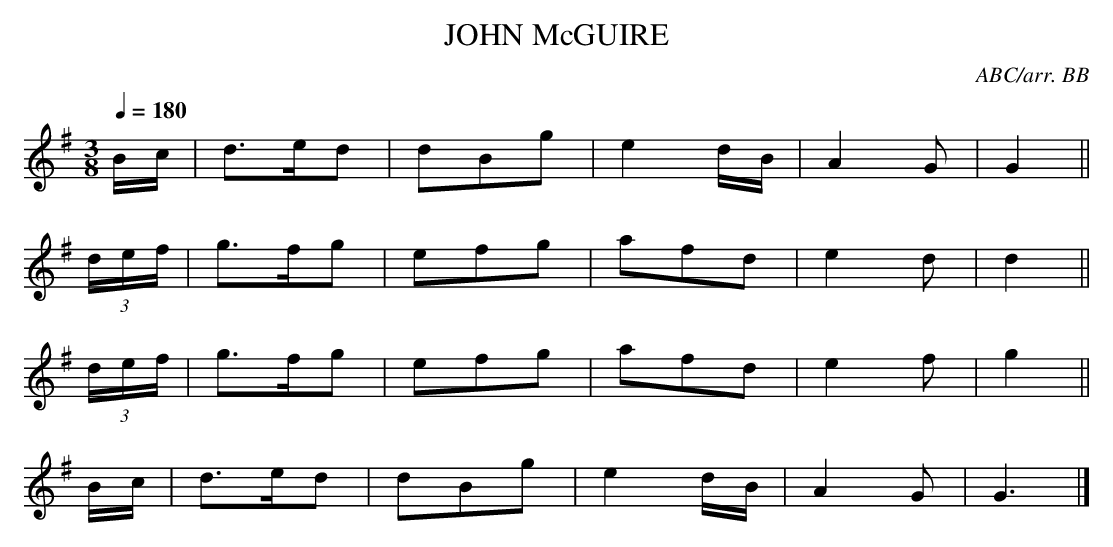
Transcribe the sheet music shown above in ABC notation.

X:1
T:JOHN McGUIRE
C:ABC/arr. BB
Q:1/4=180
L:1/8
M:3/8
K:G
B/c/|d>ed|dBg|e2 d/B/|A2G|G2 ||
(3d/e/f/|g>fg|efg|afd|e2d|d2 ||
(3d/e/f/|g>fg|efg|afd|e2f|g2 ||
B/c/|d>ed|dBg|e2 d/B/|A2G|G3 |]
